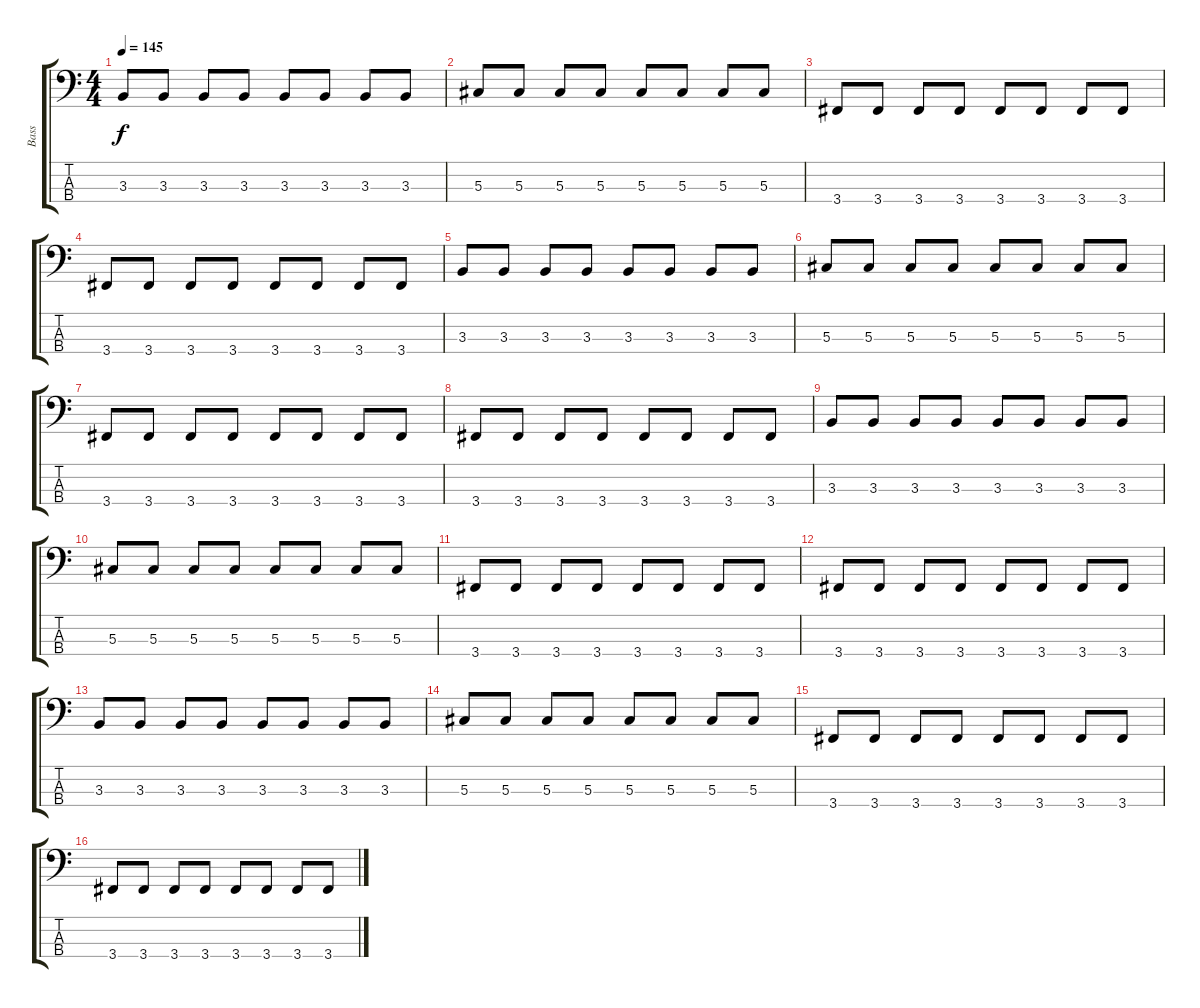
\track ("Bass" "Bass") {instrument electricbasspick}
\staff {score tabs}
\tuning (Gb2 Db2 Ab1 Eb1) {hide}
\ts (4 4)
\tempo 145
\clef f4
\ks c
3.3.8{dy f} 3.3.8 3.3.8 3.3.8 3.3.8 3.3.8 3.3.8 3.3.8 |
5.3.8 5.3.8 5.3.8 5.3.8 5.3.8 5.3.8 5.3.8 5.3.8 |
3.4.8 3.4.8 3.4.8 3.4.8 3.4.8 3.4.8 3.4.8 3.4.8 |
3.4.8 3.4.8 3.4.8 3.4.8 3.4.8 3.4.8 3.4.8 3.4.8 |
3.3.8 3.3.8 3.3.8 3.3.8 3.3.8 3.3.8 3.3.8 3.3.8 |
5.3.8 5.3.8 5.3.8 5.3.8 5.3.8 5.3.8 5.3.8 5.3.8 |
3.4.8 3.4.8 3.4.8 3.4.8 3.4.8 3.4.8 3.4.8 3.4.8 |
3.4.8 3.4.8 3.4.8 3.4.8 3.4.8 3.4.8 3.4.8 3.4.8 |
3.3.8 3.3.8 3.3.8 3.3.8 3.3.8 3.3.8 3.3.8 3.3.8 |
5.3.8 5.3.8 5.3.8 5.3.8 5.3.8 5.3.8 5.3.8 5.3.8 |
3.4.8 3.4.8 3.4.8 3.4.8 3.4.8 3.4.8 3.4.8 3.4.8 |
3.4.8 3.4.8 3.4.8 3.4.8 3.4.8 3.4.8 3.4.8 3.4.8 |
3.3.8 3.3.8 3.3.8 3.3.8 3.3.8 3.3.8 3.3.8 3.3.8 |
5.3.8 5.3.8 5.3.8 5.3.8 5.3.8 5.3.8 5.3.8 5.3.8 |
3.4.8 3.4.8 3.4.8 3.4.8 3.4.8 3.4.8 3.4.8 3.4.8 |
3.4.8 3.4.8 3.4.8 3.4.8 3.4.8 3.4.8 3.4.8 3.4.8
